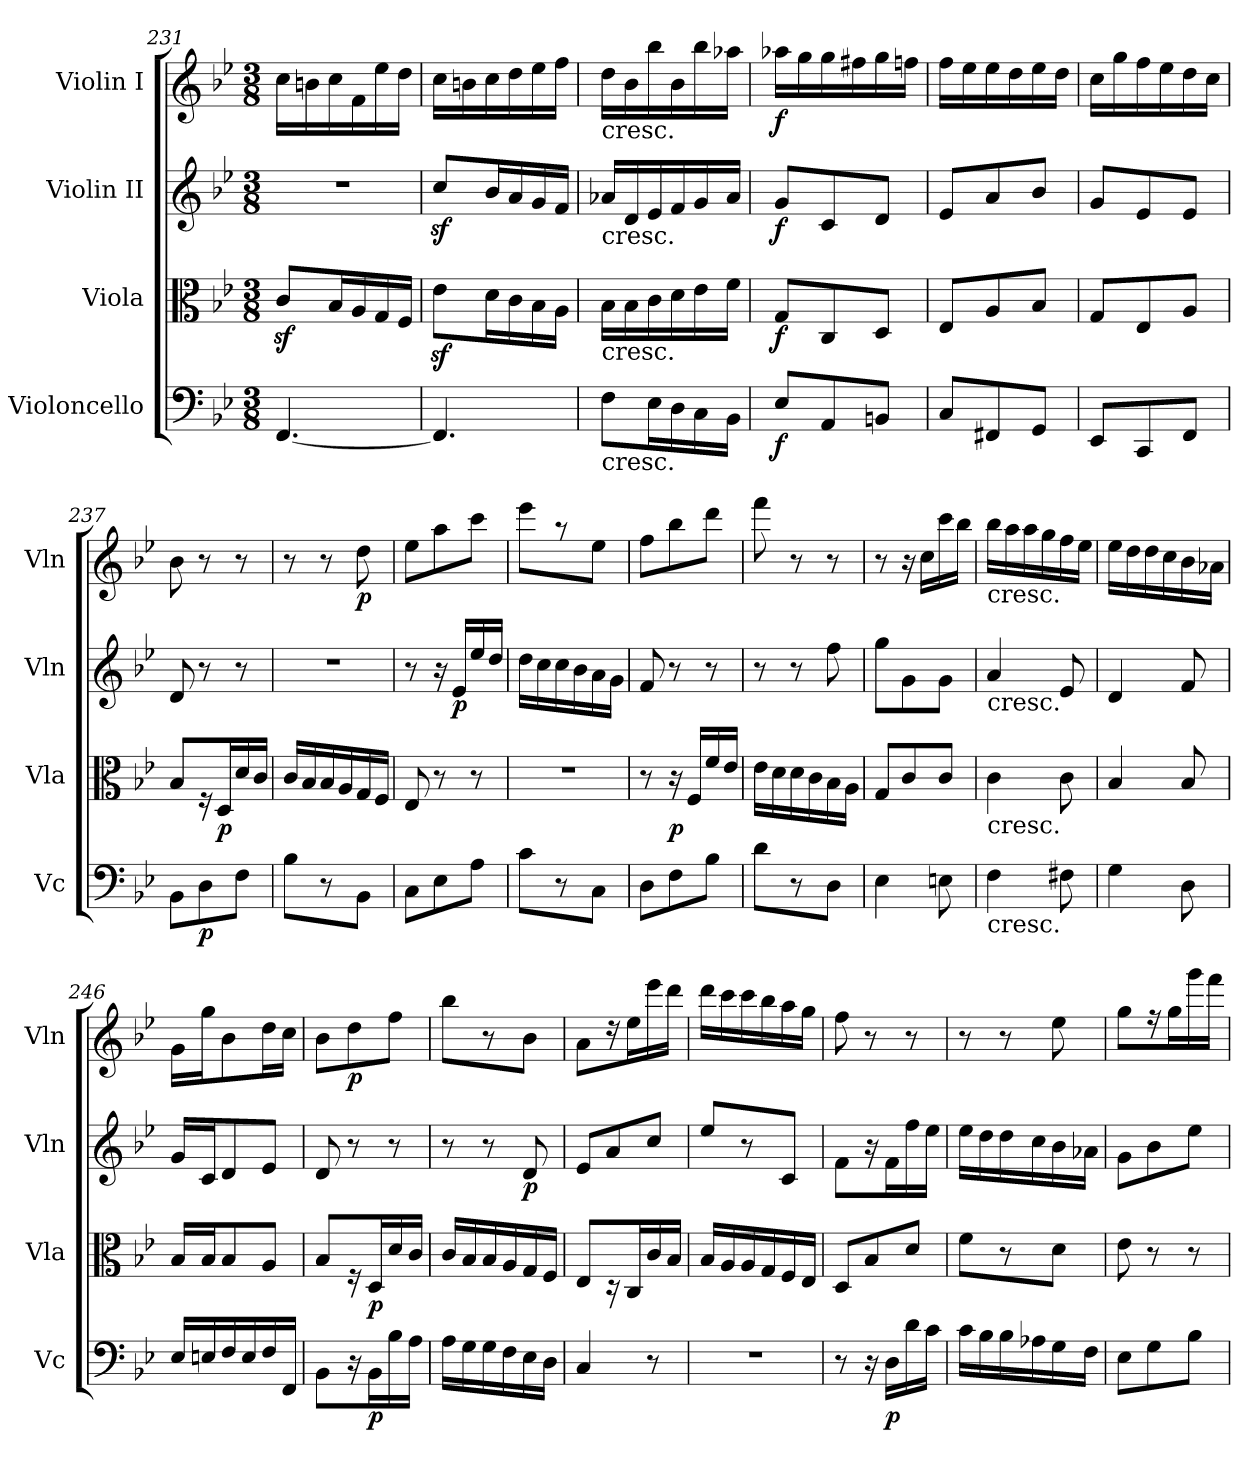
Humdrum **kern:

**kern	**dynam	**kern	**dynam	**kern	**dynam	**kern	**dynam
*part4	*part4	*part3	*part3	*part2	*part2	*part1	*part1
*staff4	*staff4	*staff3	*staff3	*staff2	*staff2	*staff1	*staff1
*I"Violoncello	*	*I"Viola	*	*I"Violin II	*	*I"Violin I	*
*I'Vc	*	*I'Vla	*	*I'Vln	*	*I'Vln	*
!!LO:PB:g=z
*clefF4	*	*clefC3	*	*clefG2	*	*clefG2	*
*k[b-e-]	*	*k[b-e-]	*	*k[b-e-]	*	*k[b-e-]	*
*M3/8	*	*M3/8	*	*M3/8	*	*M3/8	*
=231	=231	=231	=231	=231	=231	=231	=231
[4.FF/	.	8cz</L	.	4.r	.	16cc\LL	.
.	.	.	.	.	.	16bn\	.
.	.	16B-/L	.	.	.	16cc\	.
.	.	16A/	.	.	.	16f\	.
.	.	16G/	.	.	.	16ee-\	.
.	.	16F/JJ	.	.	.	16dd\JJ	.
=232	=232	=232	=232	=232	=232	=232	=232
4.FF/]	.	8e-z<\L	.	8ccz</L	.	16cc\LL	.
.	.	.	.	.	.	16bn\	.
.	.	16d\L	.	16b-/L	.	16cc\	.
.	.	16c\	.	16a/	.	16dd\	.
.	.	16B-\	.	16g/	.	16ee-\	.
.	.	16A\JJ	.	16f/JJ	.	16ff\JJ	.
=233	=233	=233	=233	=233	=233	=233	=233
!	!	!	!	!	!	!LO:TX:b:t=cresc.	!
!	!	!	!	!LO:TX:b:t=cresc.	!	!	!
!	!	!LO:TX:b:t=cresc.	!	!	!	!	!
!LO:TX:b:t=cresc.	!	!	!	!	!	!	!
8F\L	.	16B-\LL	.	16a-X/LL	.	16dd\LL	.
.	.	16B-\	.	16d/	.	16b-\	.
16E-\L	.	16c\	.	16e-/	.	16bb-\	.
16D\	.	16d\	.	16f/	.	16b-\	.
16C\	.	16e-\	.	16g/	.	16bb-\	.
16BB-\JJ	.	16f\JJ	.	16a-/JJ	.	16aa-X\JJ	.
=234	=234	=234	=234	=234	=234	=234	=234
!	!LO:DY:b	!	!LO:DY:b	!	!LO:DY:b	!	!LO:DY:b
8E-/L	f	8G/L	f	8g/L	f	16aa-X\LL	f
.	.	.	.	.	.	16gg\	.
8AA/	.	8C/	.	8c/	.	16gg\	.
.	.	.	.	.	.	16ff#X\	.
8BBn/J	.	8D/J	.	8d/J	.	16gg\	.
.	.	.	.	.	.	16ffn\JJ	.
!!LO:LB:g=z
=235	=235	=235	=235	=235	=235	=235	=235
8C/L	.	8E-/L	.	8e-/L	.	16ff\LL	.
.	.	.	.	.	.	16ee-\	.
8FF#X/	.	8A/	.	8a/	.	16ee-\	.
.	.	.	.	.	.	16dd\	.
8GG/J	.	8B-/J	.	8b-/J	.	16ee-\	.
.	.	.	.	.	.	16dd\JJ	.
=236	=236	=236	=236	=236	=236	=236	=236
8EE-/L	.	8G/L	.	8g/L	.	16cc\LL	.
.	.	.	.	.	.	16gg\	.
8CC/	.	8E-/	.	8e-/	.	16ff\	.
.	.	.	.	.	.	16ee-\	.
8FF/J	.	8A/J	.	8e-/J	.	16dd\	.
.	.	.	.	.	.	16cc\JJ	.
!!LO:PB:g=z
=237	=237	=237	=237	=237	=237	=237	=237
8BB-\L	.	8B-/L	.	8d/	.	8b-\	.
!	!LO:DY:b	!	!	!	!	!	!
8D\	p	16r	.	8r	.	8r	.
!	!	!	!LO:DY:b	!	!	!	!
.	.	16D/L	p	.	.	.	.
8F\J	.	16d/	.	8r	.	8r	.
.	.	16c/JJ	.	.	.	.	.
=238	=238	=238	=238	=238	=238	=238	=238
8B-\L	.	16c/LL	.	4.r	.	8r	.
.	.	16B-/	.	.	.	.	.
8r	.	16B-/	.	.	.	8r	.
.	.	16A/	.	.	.	.	.
!	!	!	!	!	!	!	!LO:DY:b
8BB-\J	.	16G/	.	.	.	8dd\	p
.	.	16F/JJ	.	.	.	.	.
=239	=239	=239	=239	=239	=239	=239	=239
8C\L	.	8E-/	.	8r	.	8ee-\L	.
8E-\	.	8r	.	16r	.	8aa\	.
!	!	!	!	!	!LO:DY:b	!	!
.	.	.	.	16e-/LL	p	.	.
8A\J	.	8r	.	16ee-/	.	8ccc\J	.
.	.	.	.	16dd/JJ	.	.	.
=240	=240	=240	=240	=240	=240	=240	=240
8c\L	.	4.r	.	16dd\LL	.	8eee-\L	.
.	.	.	.	16cc\	.	.	.
8r	.	.	.	16cc\	.	8r	.
.	.	.	.	16b-\	.	.	.
8C\J	.	.	.	16a\	.	8ee-\J	.
.	.	.	.	16g\JJ	.	.	.
=241	=241	=241	=241	=241	=241	=241	=241
8D\L	.	8r	.	8f/	.	8ff\L	.
!	!	!	!LO:DY:b	!	!	!	!
8F\	.	16r	p	8r	.	8bb-\	.
.	.	16F/LL	.	.	.	.	.
8B-\J	.	16f/	.	8r	.	8ddd\J	.
.	.	16e-/JJ	.	.	.	.	.
=242	=242	=242	=242	=242	=242	=242	=242
8d\L	.	16e-\LL	.	8r	.	8fff\	.
.	.	16d\	.	.	.	.	.
8r	.	16d\	.	8r	.	8r	.
.	.	16c\	.	.	.	.	.
8D\J	.	16B-\	.	8ff\	.	8r	.
.	.	16A\JJ	.	.	.	.	.
!!LO:LB:g=z
=243	=243	=243	=243	=243	=243	=243	=243
4E-\	.	8G/L	.	8gg\L	.	8r	.
.	.	8c/	.	8g\	.	16r	.
.	.	.	.	.	.	16cc\LL	.
8En\	.	8c/J	.	8g\J	.	16ccc\	.
.	.	.	.	.	.	16bb-\JJ	.
!!LO:PB:g=z
=244	=244	=244	=244	=244	=244	=244	=244
!	!	!	!	!	!	!LO:TX:b:t=cresc.	!
!	!	!	!	!LO:TX:b:t=cresc.	!	!	!
!	!	!LO:TX:b:t=cresc.	!	!	!	!	!
!LO:TX:b:t=cresc.	!	!	!	!	!	!	!
4F\	.	4c\	.	4a/	.	16bb-\LL	.
.	.	.	.	.	.	16aa\	.
.	.	.	.	.	.	16aa\	.
.	.	.	.	.	.	16gg\	.
8F#X\	.	8c\	.	8e-/	.	16ff\	.
.	.	.	.	.	.	16ee-\JJ	.
=245	=245	=245	=245	=245	=245	=245	=245
4G\	.	4B-/	.	4d/	.	16ee-\LL	.
.	.	.	.	.	.	16dd\	.
.	.	.	.	.	.	16dd\	.
.	.	.	.	.	.	16cc\	.
8D\	.	8B-/	.	8f/	.	16b-\	.
.	.	.	.	.	.	16a-X\JJ	.
=246	=246	=246	=246	=246	=246	=246	=246
16E-/LL	.	16B-/LL	.	16g/LL	.	16g\LL	.
16En/	.	16B-/J	.	16c/J	.	16gg\J	.
16F/	.	8B-/	.	8d/	.	8b-\	.
16E/	.	.	.	.	.	.	.
16F/	.	8A/J	.	8e-/J	.	16dd\L	.
16FF/JJ	.	.	.	.	.	16cc\JJ	.
=247	=247	=247	=247	=247	=247	=247	=247
8BB-\L	.	8B-/L	.	8d/	.	8b-\L	.
!	!	!	!	!	!	!	!LO:DY:b
16r	.	16r	.	8r	.	8dd\	p
!	!LO:DY:b	!	!LO:DY:b	!	!	!	!
16BB-\L	p	16D/L	p	.	.	.	.
16B-\	.	16d/	.	8r	.	8ff\J	.
16A\JJ	.	16c/JJ	.	.	.	.	.
!!LO:LB:g=z
=248	=248	=248	=248	=248	=248	=248	=248
16A\LL	.	16c/LL	.	8r	.	8bb-\L	.
16G\	.	16B-/	.	.	.	.	.
16G\	.	16B-/	.	8r	.	8r	.
16F\	.	16A/	.	.	.	.	.
!	!	!	!	!	!LO:DY:b	!	!
16E-\	.	16G/	.	8d/	p	8b-\J	.
16D\JJ	.	16F/JJ	.	.	.	.	.
=249	=249	=249	=249	=249	=249	=249	=249
4C/	.	8E-/L	.	8e-/L	.	8a\L	.
.	.	16r	.	8a/	.	16r	.
.	.	16C/L	.	.	.	16ee-\L	.
8r	.	16c/	.	8cc/J	.	16eee-\	.
.	.	16B-/JJ	.	.	.	16ddd\JJ	.
!!LO:PB:g=z
=250	=250	=250	=250	=250	=250	=250	=250
4.r	.	16B-/LL	.	8ee-/L	.	16ddd\LL	.
.	.	16A/	.	.	.	16ccc\	.
.	.	16A/	.	8r	.	16ccc\	.
.	.	16G/	.	.	.	16bb-\	.
.	.	16F/	.	8c/J	.	16aa\	.
.	.	16E-/JJ	.	.	.	16gg\JJ	.
=251	=251	=251	=251	=251	=251	=251	=251
8r	.	8D/L	.	8f\L	.	8ff\	.
16r	.	8B-/	.	16r	.	8r	.
!	!LO:DY:b	!	!	!	!	!	!
16D\LL	p	.	.	16f\L	.	.	.
16d\	.	8d/J	.	16ff\	.	8r	.
16c\JJ	.	.	.	16ee-\JJ	.	.	.
=252	=252	=252	=252	=252	=252	=252	=252
16c\LL	.	8f\L	.	16ee-\LL	.	8r	.
16B-\	.	.	.	16dd\	.	.	.
16B-\	.	8r	.	16dd\	.	8r	.
16A-X\	.	.	.	16cc\	.	.	.
16G\	.	8d\J	.	16b-\	.	8ee-\	.
16F\JJ	.	.	.	16a-X\JJ	.	.	.
=253	=253	=253	=253	=253	=253	=253	=253
8E-\L	.	8e-\	.	8g\L	.	8gg\L	.
8G\	.	8r	.	8b-\	.	16r	.
.	.	.	.	.	.	16gg\L	.
8B-\J	.	8r	.	8ee-\J	.	16ggg\	.
.	.	.	.	.	.	16fff\JJ	.
=	=	=	=	=	=	=	=
*-	*-	*-	*-	*-	*-	*-	*-
